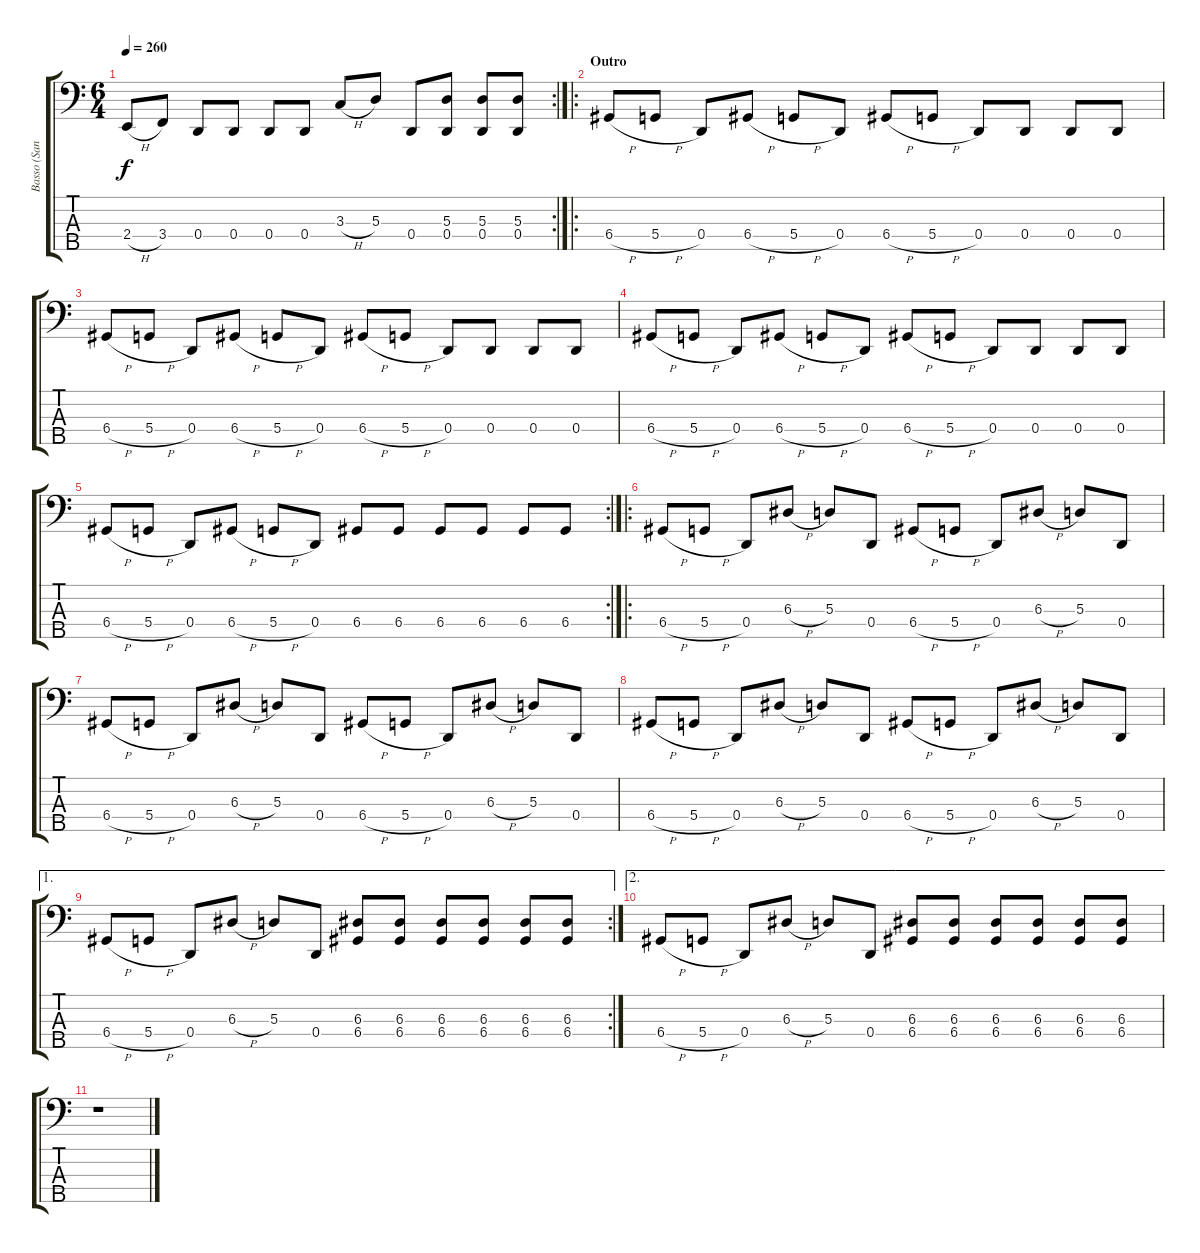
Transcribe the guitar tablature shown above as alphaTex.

\track ("Basso (Santtu)" "Basso (San") {instrument electricbasspick}
\staff {score tabs}
\tuning (G2 D2 A1 D1 A0) {hide}
\rc 2
\ts (6 4)
\tempo 260
\clef f4
\ks c
2.4{h}.8{dy f} 3.4.8 0.4.8 0.4.8 0.4.8 0.4.8 3.3{h}.8 5.3.8 0.4.8 (5.3 0.4).8 (5.3 0.4).8 (5.3 0.4).8 |
\ro
\section ("" "Outro")
6.4{h}.8 5.4{h}.8 0.4.8 6.4{h}.8 5.4{h}.8 0.4.8 6.4{h}.8 5.4{h}.8 0.4.8 0.4.8 0.4.8 0.4.8 |
6.4{h}.8 5.4{h}.8 0.4.8 6.4{h}.8 5.4{h}.8 0.4.8 6.4{h}.8 5.4{h}.8 0.4.8 0.4.8 0.4.8 0.4.8 |
6.4{h}.8 5.4{h}.8 0.4.8 6.4{h}.8 5.4{h}.8 0.4.8 6.4{h}.8 5.4{h}.8 0.4.8 0.4.8 0.4.8 0.4.8 |
\rc 2
6.4{h}.8 5.4{h}.8 0.4.8 6.4{h}.8 5.4{h}.8 0.4.8 6.4.8 6.4.8 6.4.8 6.4.8 6.4.8 6.4.8 |
\ro
6.4{h}.8 5.4{h}.8 0.4.8 6.3{h}.8 5.3.8 0.4.8 6.4{h}.8 5.4{h}.8 0.4.8 6.3{h}.8 5.3.8 0.4.8 |
6.4{h}.8 5.4{h}.8 0.4.8 6.3{h}.8 5.3.8 0.4.8 6.4{h}.8 5.4{h}.8 0.4.8 6.3{h}.8 5.3.8 0.4.8 |
6.4{h}.8 5.4{h}.8 0.4.8 6.3{h}.8 5.3.8 0.4.8 6.4{h}.8 5.4{h}.8 0.4.8 6.3{h}.8 5.3.8 0.4.8 |
\ae 1
\rc 2
6.4{h}.8 5.4{h}.8 0.4.8 6.3{h}.8 5.3.8 0.4.8 (6.3 6.4).8 (6.3 6.4).8 (6.3 6.4).8 (6.3 6.4).8 (6.3 6.4).8 (6.3 6.4).8 |
\ae 2
6.4{h}.8 5.4{h}.8 0.4.8 6.3{h}.8 5.3.8 0.4.8 (6.3 6.4).8 (6.3 6.4).8 (6.3 6.4).8 (6.3 6.4).8 (6.3 6.4).8 (6.3 6.4).8 |
r.1
